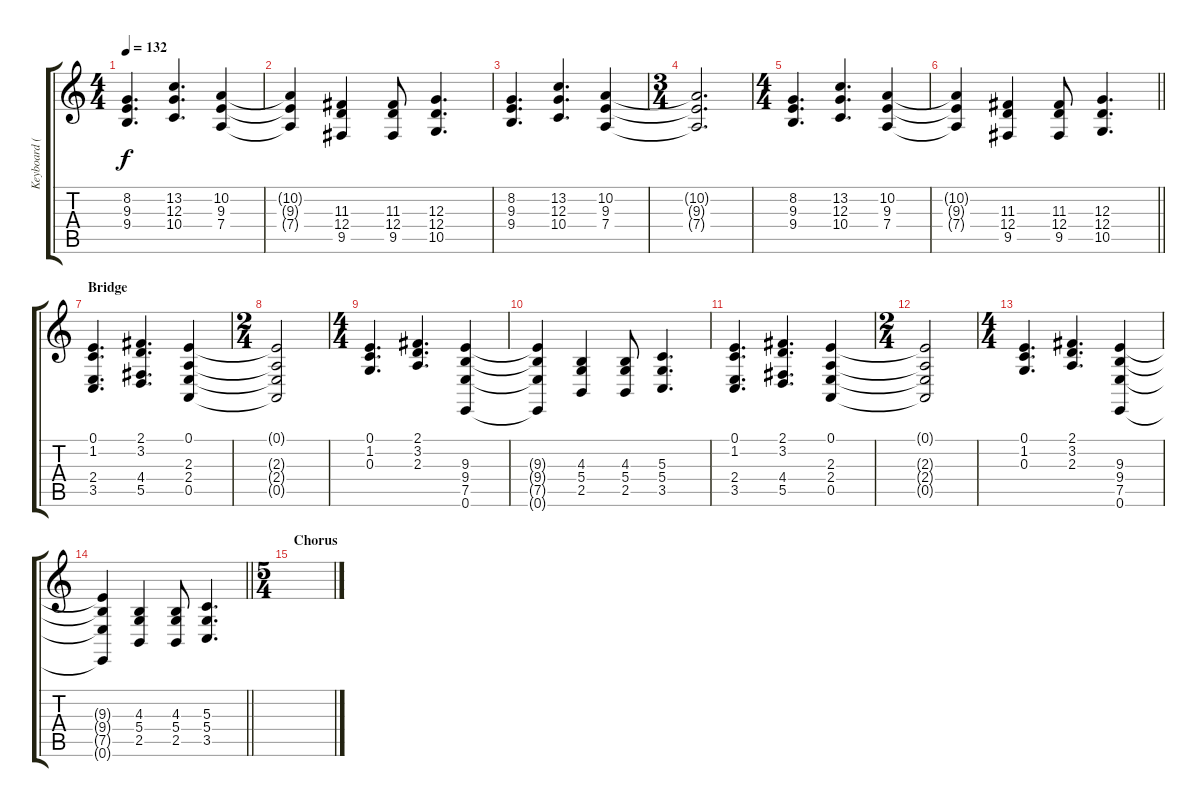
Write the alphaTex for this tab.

\track ("Keyboard (other)" "Keyboard (") {instrument drawbarorgan}
\staff {score tabs}
\tuning (E4 B3 G3 D3 A2 E2) {hide}
\ts (4 4)
\tempo 132
\clef g2
\ks c
(8.2 9.3 9.4).4{d dy f} (13.2 12.3 10.4).4{d} (10.2 9.3 7.4).4 |
(10.2{t} 9.3{t} 7.4{t}).4 (11.3 12.4 9.5).4 (11.3 12.4 9.5).8 (12.3 12.4 10.5).4{d} |
(8.2 9.3 9.4).4{d} (13.2 12.3 10.4).4{d} (10.2 9.3 7.4).4 |
\ts (3 4)
(10.2{t} 9.3{t} 7.4{t}).2{d} |
\ts (4 4)
(8.2 9.3 9.4).4{d} (13.2 12.3 10.4).4{d} (10.2 9.3 7.4).4 |
\barLineRight lightlight
(10.2{t} 9.3{t} 7.4{t}).4 (11.3 12.4 9.5).4 (11.3 12.4 9.5).8 (12.3 12.4 10.5).4{d} |
\section ("" "Bridge")
(0.1 1.2 2.4 3.5).4{d} (2.1 3.2 4.4 5.5).4{d} (0.1 2.3 2.4 0.5).4 |
\ts (2 4)
(0.1{t} 2.3{t} 2.4{t} 0.5{t}).2 |
\ts (4 4)
(0.1 1.2 0.3).4{d} (2.1 3.2 2.3).4{d} (9.3 9.4 7.5 0.6).4 |
(9.3{t} 9.4{t} 7.5{t} 0.6{t}).4 (4.3 5.4 2.5).4 (4.3 5.4 2.5).8 (5.3 5.4 3.5).4{d} |
(0.1 1.2 2.4 3.5).4{d} (2.1 3.2 4.4 5.5).4{d} (0.1 2.3 2.4 0.5).4 |
\ts (2 4)
(0.1{t} 2.3{t} 2.4{t} 0.5{t}).2 |
\ts (4 4)
(0.1 1.2 0.3).4{d} (2.1 3.2 2.3).4{d} (9.3 9.4 7.5 0.6).4 |
\barLineRight lightlight
(9.3{t} 9.4{t} 7.5{t} 0.6{t}).4 (4.3 5.4 2.5).4 (4.3 5.4 2.5).8 (5.3 5.4 3.5).4{d} |
\ts (5 4)
\section ("" "Chorus")
